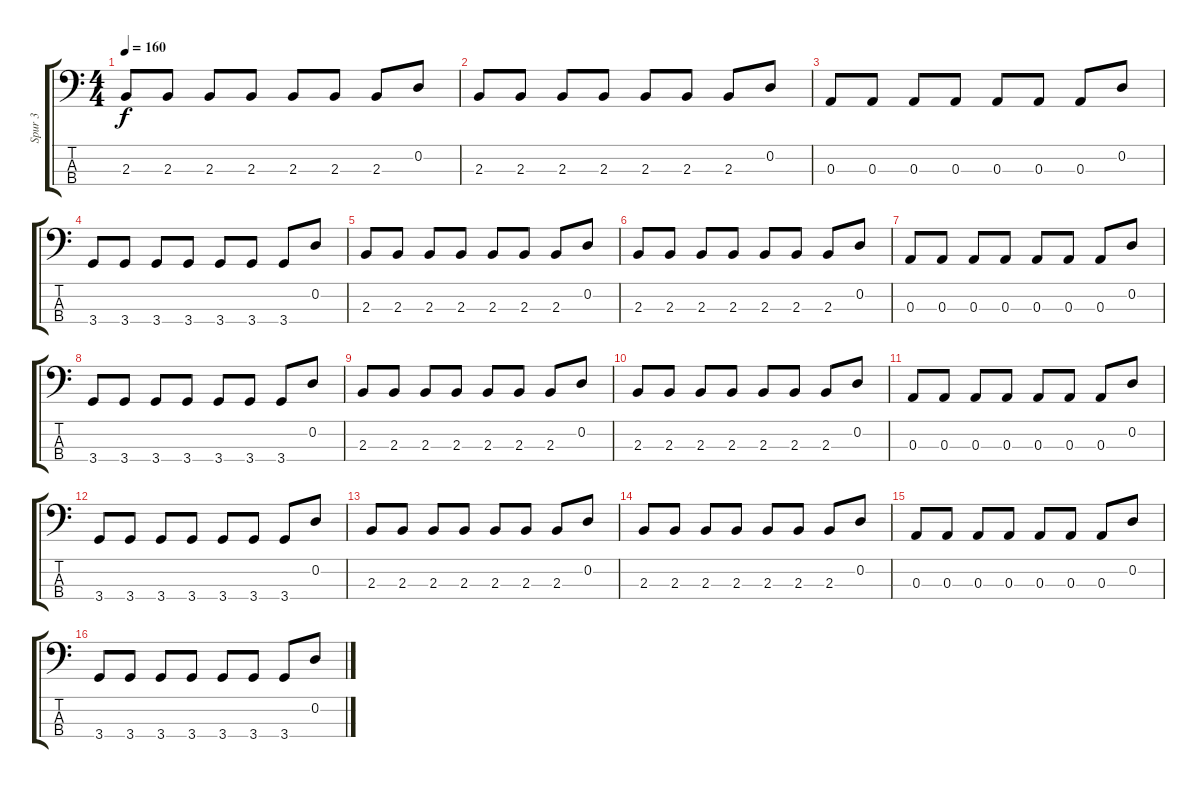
\track ("Spur 3" "Spur 3") {instrument electricbassfinger}
\staff {score tabs}
\tuning (G2 D2 A1 E1) {hide}
\ts (4 4)
\tempo 160
\clef f4
\ks c
2.3.8{dy f} 2.3.8 2.3.8 2.3.8 2.3.8 2.3.8 2.3.8 0.2.8 |
2.3.8 2.3.8 2.3.8 2.3.8 2.3.8 2.3.8 2.3.8 0.2.8 |
0.3.8 0.3.8 0.3.8 0.3.8 0.3.8 0.3.8 0.3.8 0.2.8 |
3.4.8 3.4.8 3.4.8 3.4.8 3.4.8 3.4.8 3.4.8 0.2.8 |
2.3.8 2.3.8 2.3.8 2.3.8 2.3.8 2.3.8 2.3.8 0.2.8 |
2.3.8 2.3.8 2.3.8 2.3.8 2.3.8 2.3.8 2.3.8 0.2.8 |
0.3.8 0.3.8 0.3.8 0.3.8 0.3.8 0.3.8 0.3.8 0.2.8 |
3.4.8 3.4.8 3.4.8 3.4.8 3.4.8 3.4.8 3.4.8 0.2.8 |
2.3.8 2.3.8 2.3.8 2.3.8 2.3.8 2.3.8 2.3.8 0.2.8 |
2.3.8 2.3.8 2.3.8 2.3.8 2.3.8 2.3.8 2.3.8 0.2.8 |
0.3.8 0.3.8 0.3.8 0.3.8 0.3.8 0.3.8 0.3.8 0.2.8 |
3.4.8 3.4.8 3.4.8 3.4.8 3.4.8 3.4.8 3.4.8 0.2.8 |
2.3.8 2.3.8 2.3.8 2.3.8 2.3.8 2.3.8 2.3.8 0.2.8 |
2.3.8 2.3.8 2.3.8 2.3.8 2.3.8 2.3.8 2.3.8 0.2.8 |
0.3.8 0.3.8 0.3.8 0.3.8 0.3.8 0.3.8 0.3.8 0.2.8 |
3.4.8 3.4.8 3.4.8 3.4.8 3.4.8 3.4.8 3.4.8 0.2.8
